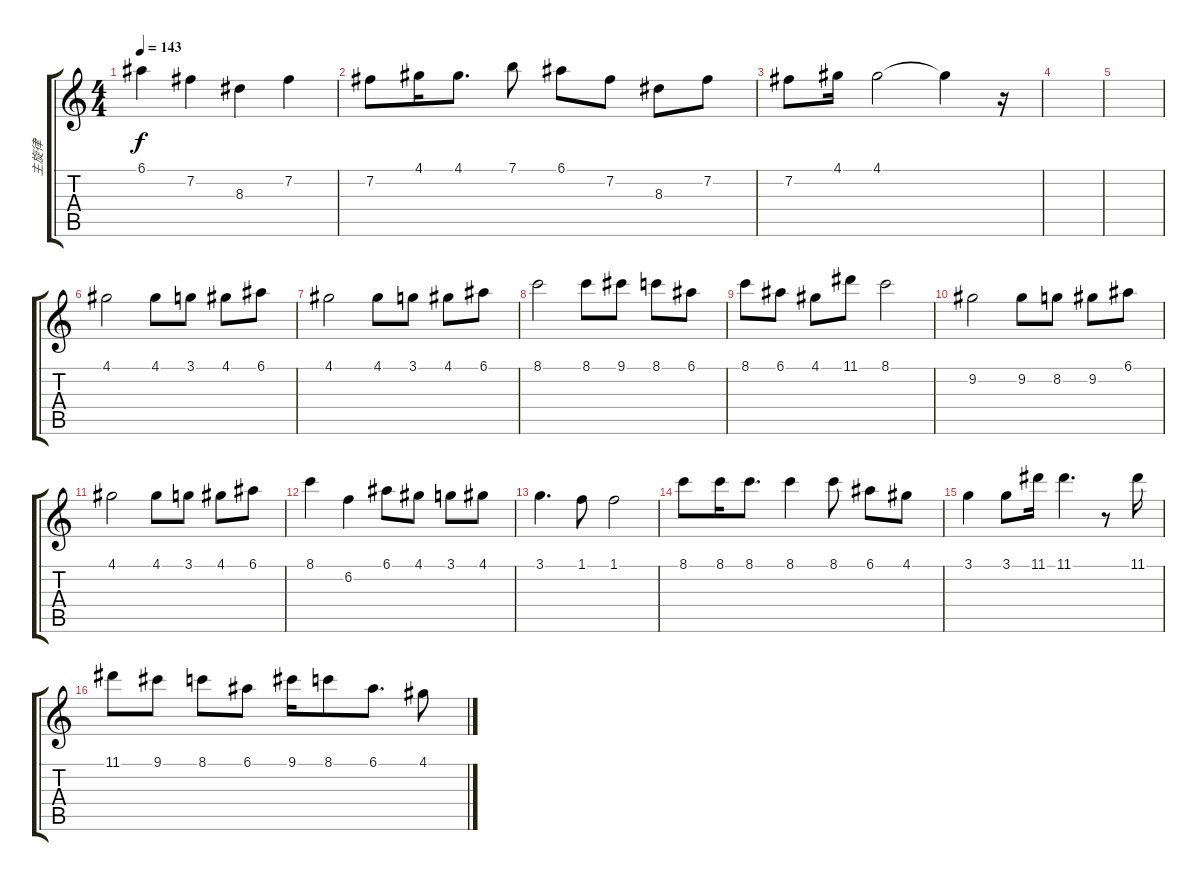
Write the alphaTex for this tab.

\track ("主旋律" "主旋律") {instrument distortionguitar}
\staff {score tabs}
\tuning (E4 B3 G3 D3 A2 E2) {hide}
\ts (4 4)
\tempo 143
\clef g2
\ks c
6.1.4{dy f} 7.2.4 8.3.4 7.2.4 |
7.2.8 4.1.16 4.1.8{d} 7.1.8 6.1.8 7.2.8 8.3.8 7.2.8 |
7.2.8 4.1.16 4.1.2 4.1{t}.4 r.16 |
|
|
4.1.2 4.1.8 3.1.8 4.1.8 6.1.8 |
4.1.2 4.1.8 3.1.8 4.1.8 6.1.8 |
8.1.2 8.1.8 9.1.8 8.1.8 6.1.8 |
8.1.8 6.1.8 4.1.8 11.1.8 8.1.2 |
9.2.2 9.2.8 8.2.8 9.2.8 6.1.8 |
4.1.2 4.1.8 3.1.8 4.1.8 6.1.8 |
8.1.4 6.2.4 6.1.8 4.1.8 3.1.8 4.1.8 |
3.1.4{d} 1.1.8 1.1.2 |
8.1.8 8.1.16 8.1.8{d} 8.1.4 8.1.8 6.1.8 4.1.8 |
3.1.4 3.1.8 11.1.16 11.1.4{d} r.8 11.1.16 |
11.1.8 9.1.8 8.1.8 6.1.8 9.1.16 8.1.8 6.1.8{d} 4.1.8
